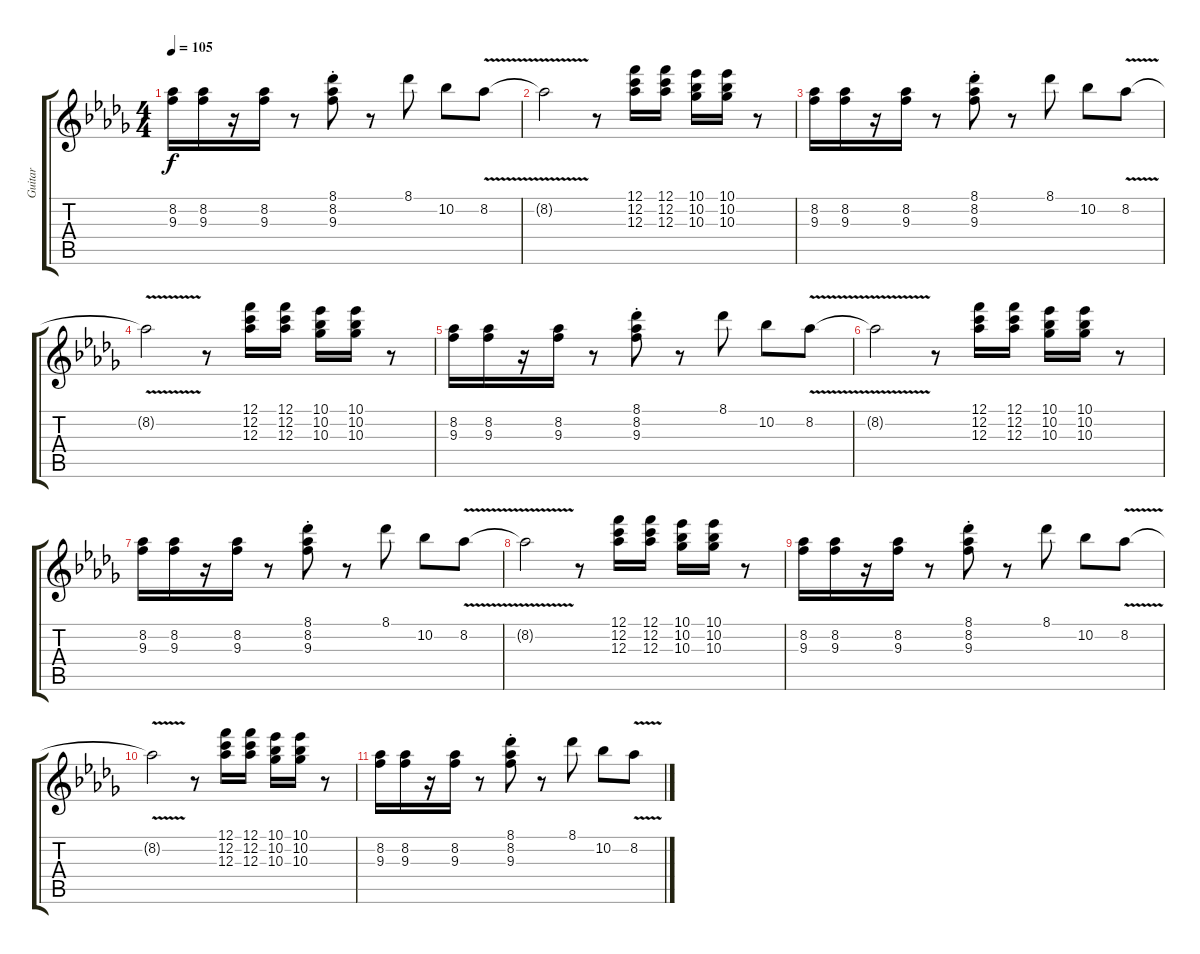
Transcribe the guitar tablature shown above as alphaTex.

\track ("Guitar" "Guitar") {instrument electricguitarclean}
\staff {score tabs}
\tuning (F4 C4 Ab3 Eb3 Bb2 F2) {hide}
\ts (4 4)
\tempo 105
\clef g2
\ks db
(8.2 9.3).16{dy f} (8.2 9.3).16 r.16 (8.2 9.3).16 r.8 (8.1{st} 8.2{st} 9.3{st}).8 r.8 8.1.8 10.2.8 8.2{v}.8 |
8.2{t}.2 r.8 (12.1 12.2 12.3).16 (12.1 12.2 12.3).16 (10.1 10.2 10.3).16 (10.1 10.2 10.3).16 r.8 |
(8.2 9.3).16 (8.2 9.3).16 r.16 (8.2 9.3).16 r.8 (8.1{st} 8.2{st} 9.3{st}).8 r.8 8.1.8 10.2.8 8.2{v}.8 |
8.2{t}.2 r.8 (12.1 12.2 12.3).16 (12.1 12.2 12.3).16 (10.1 10.2 10.3).16 (10.1 10.2 10.3).16 r.8 |
(8.2 9.3).16 (8.2 9.3).16 r.16 (8.2 9.3).16 r.8 (8.1{st} 8.2{st} 9.3{st}).8 r.8 8.1.8 10.2.8 8.2{v}.8 |
8.2{t}.2 r.8 (12.1 12.2 12.3).16 (12.1 12.2 12.3).16 (10.1 10.2 10.3).16 (10.1 10.2 10.3).16 r.8 |
(8.2 9.3).16 (8.2 9.3).16 r.16 (8.2 9.3).16 r.8 (8.1{st} 8.2{st} 9.3{st}).8 r.8 8.1.8 10.2.8 8.2{v}.8 |
8.2{t}.2 r.8 (12.1 12.2 12.3).16 (12.1 12.2 12.3).16 (10.1 10.2 10.3).16 (10.1 10.2 10.3).16 r.8 |
(8.2 9.3).16 (8.2 9.3).16 r.16 (8.2 9.3).16 r.8 (8.1{st} 8.2{st} 9.3{st}).8 r.8 8.1.8 10.2.8 8.2{v}.8 |
8.2{t}.2 r.8 (12.1 12.2 12.3).16 (12.1 12.2 12.3).16 (10.1 10.2 10.3).16 (10.1 10.2 10.3).16 r.8 |
(8.2 9.3).16 (8.2 9.3).16 r.16 (8.2 9.3).16 r.8 (8.1{st} 8.2{st} 9.3{st}).8 r.8 8.1.8 10.2.8 8.2{v}.8
